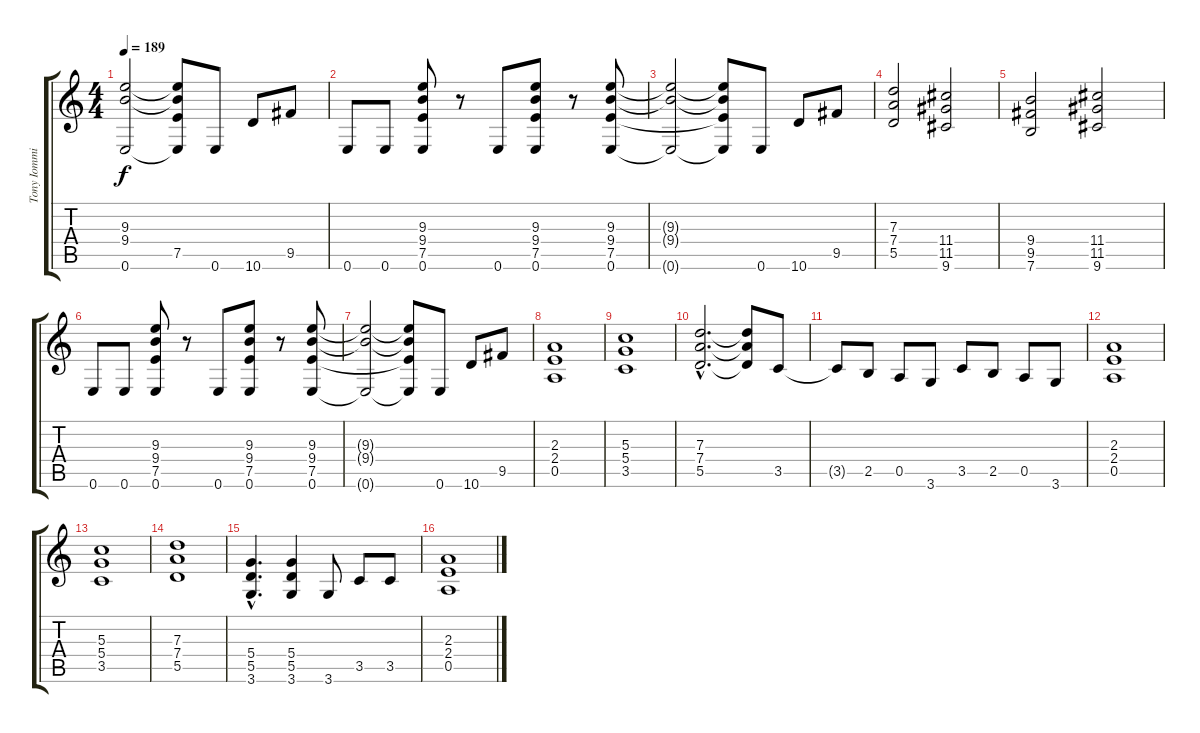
\track ("Tony Iommi" "Tony Iommi") {instrument overdrivenguitar}
\staff {score tabs}
\tuning (E4 B3 G3 D3 A2 E2) {hide}
\ts (4 4)
\tempo 189
\clef g2
\ks c
(9.3{t} 9.4{t} 0.6{t}).2{dy f} (9.3{t} 9.4{t} 7.5{t} 0.6{t}).8 0.6.8 10.6.8 9.5.8 |
0.6.8 0.6.8 (9.3 9.4 7.5 0.6).8 r.8 0.6.8 (9.3 9.4 7.5 0.6).8 r.8 (9.3 9.4 7.5 0.6).8 |
(9.3{t} 9.4{t} 0.6{t}).2 (9.3{t} 9.4{t} 7.5{t} 0.6{t}).8 0.6.8 10.6.8 9.5.8 |
(7.3 7.4 5.5).2 (11.4 11.5 9.6).2 |
(9.4 9.5 7.6).2 (11.4 11.5 9.6).2 |
0.6.8 0.6.8 (9.3 9.4 7.5 0.6).8 r.8 0.6.8 (9.3 9.4 7.5 0.6).8 r.8 (9.3 9.4 7.5 0.6).8 |
(9.3{t} 9.4{t} 0.6{t}).2 (9.3{t} 9.4{t} 7.5{t} 0.6{t}).8 0.6.8 10.6.8 9.5.8 |
(2.3 2.4 0.5).1 |
(5.3 5.4 3.5).1 |
(7.3{hac} 7.4{hac} 5.5{hac}).2{d} (7.3{t} 7.4{t} 5.5{t}).8 3.5.8 |
3.5{t}.8 2.5.8 0.5.8 3.6.8 3.5.8 2.5.8 0.5.8 3.6.8 |
(2.3 2.4 0.5).1 |
(5.3 5.4 3.5).1 |
(7.3 7.4 5.5).1 |
(5.4{hac} 5.5{hac} 3.6{hac}).4{d} (5.4 5.5 3.6).4 3.6.8 3.5.8 3.5.8 |
(2.3 2.4 0.5).1
